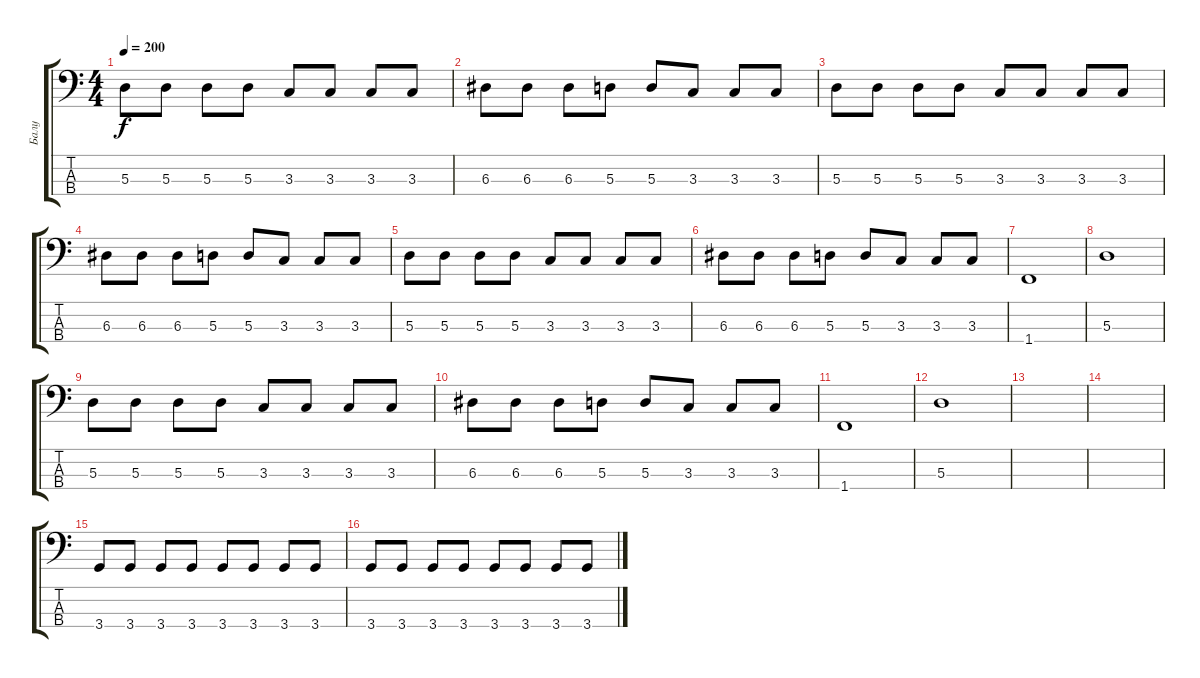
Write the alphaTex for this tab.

\track ("Балу" "Балу") {instrument electricbasspick}
\staff {score tabs}
\tuning (G2 D2 A1 E1) {hide}
\ts (4 4)
\tempo 200
\clef f4
\ks c
5.3.8{dy f} 5.3.8 5.3.8 5.3.8 3.3.8 3.3.8 3.3.8 3.3.8 |
6.3.8 6.3.8 6.3.8 5.3.8 5.3.8 3.3.8 3.3.8 3.3.8 |
5.3.8 5.3.8 5.3.8 5.3.8 3.3.8 3.3.8 3.3.8 3.3.8 |
6.3.8 6.3.8 6.3.8 5.3.8 5.3.8 3.3.8 3.3.8 3.3.8 |
5.3.8 5.3.8 5.3.8 5.3.8 3.3.8 3.3.8 3.3.8 3.3.8 |
6.3.8 6.3.8 6.3.8 5.3.8 5.3.8 3.3.8 3.3.8 3.3.8 |
1.4.1 |
5.3.1 |
5.3.8 5.3.8 5.3.8 5.3.8 3.3.8 3.3.8 3.3.8 3.3.8 |
6.3.8 6.3.8 6.3.8 5.3.8 5.3.8 3.3.8 3.3.8 3.3.8 |
1.4.1 |
5.3.1 |
|
|
3.4.8 3.4.8 3.4.8 3.4.8 3.4.8 3.4.8 3.4.8 3.4.8 |
3.4.8 3.4.8 3.4.8 3.4.8 3.4.8 3.4.8 3.4.8 3.4.8
